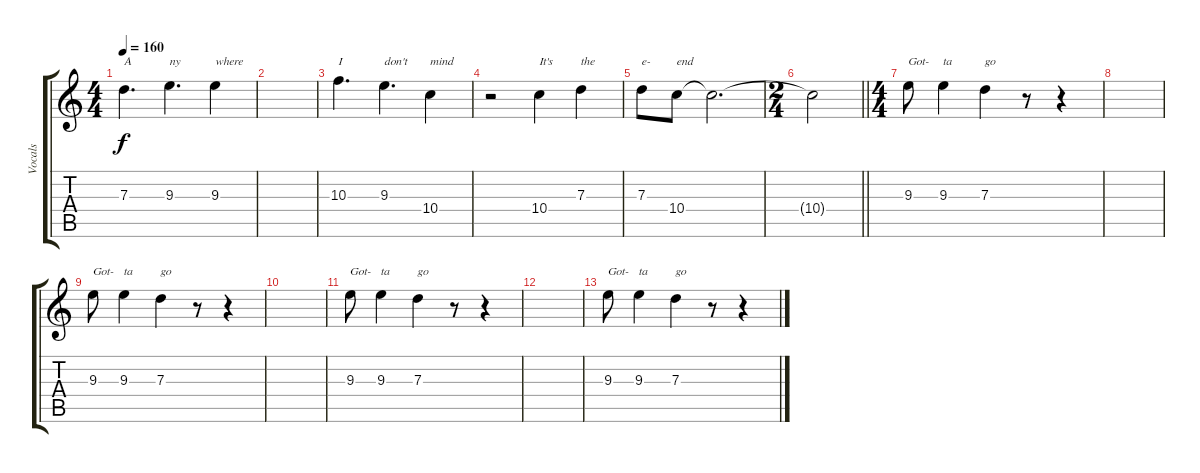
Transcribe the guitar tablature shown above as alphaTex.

\track ("Vocals" "Vocals") {instrument overdrivenguitar}
\staff {score tabs}
\tuning (E4 B3 G3 D3 A2 E2) {hide}
\ts (4 4)
\tempo 160
\clef g2
\ks c
7.3.4{d txt "A" dy f} 9.3.4{d txt "ny"} 9.3.4{txt "where"} |
|
10.3.4{d txt "I"} 9.3.4{d txt "don't"} 10.4.4{txt "mind"} |
r.2 10.4.4{txt "It's"} 7.3.4{txt "the"} |
7.3.8{txt "e-"} 10.4.8{txt "end"} 10.4{t}.2{d} |
\ts (2 4)
\barLineRight lightlight
10.4{t}.2 |
\ts (4 4)
9.3.8{txt "Got-"} 9.3.4{txt "ta"} 7.3.4{txt "go"} r.8 r.4 |
|
9.3.8{txt "Got-"} 9.3.4{txt "ta"} 7.3.4{txt "go"} r.8 r.4 |
|
9.3.8{txt "Got-"} 9.3.4{txt "ta"} 7.3.4{txt "go"} r.8 r.4 |
|
9.3.8{txt "Got-"} 9.3.4{txt "ta"} 7.3.4{txt "go"} r.8 r.4
